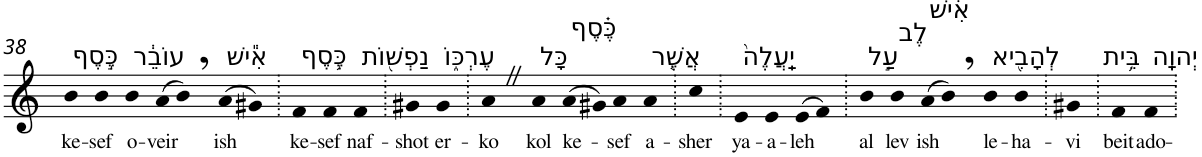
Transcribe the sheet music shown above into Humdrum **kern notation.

**kern	**text
*part1	*part1
*staff1	*staff1
*I"Piano	*
*I'Pno	*
!!LO:PB:g=z
*clefG2	*
*k[]	*
=38	=38
!LO:TX:a:t=כֶּ֣סֶף	!
!	!LO:LY:b
4b	ke-
!	!LO:LY:b
4b	-sef
!LO:TX:a:t=עוֹבֵ֔ר	!
!	!LO:LY:b
4b	o-
!	!LO:LY:b
(>8a	-veir
8b,)	.
!LO:TX:a:t=אִ֕ישׁ	!
!	!LO:LY:b
(>8a	ish
8g#X)	.
=39.	=39.
!LO:TX:a:t=כֶּ֥סֶף	!
!	!LO:LY:b
4f	ke-
!	!LO:LY:b
4f	-sef
!LO:TX:a:t=נַפְשׁ֖וֹת	!
!	!LO:LY:b
4f	naf-
=40.	=40.
!	!LO:LY:b
4g#X	-shot
!LO:TX:a:t=עֶרְכּ֑וֹ	!
!	!LO:LY:b
4g#	er-
=41.	=41.
!	!LO:LY:b
4aZ	-ko
!LO:TX:a:t=כָּל	!
!	!LO:LY:b
4a	kol
!LO:TX:a:t=כֶּ֗סֶף	!
!	!LO:LY:b
(>8a	ke-
8g#X)	.
!	!LO:LY:b
4a	-sef
!LO:TX:a:t=אֲשֶׁ֤ר	!
!	!LO:LY:b
4a	a-
=42.	=42.
!	!LO:LY:b
4cc	-sher
=43.	=43.
!LO:TX:a:t=יַֽעֲלֶה֙	!
!	!LO:LY:b
4e	ya-
!	!LO:LY:b
4e	-a-
!	!LO:LY:b
(>8e	-leh
8f)	.
=44.	=44.
!LO:TX:a:t=עַ֣ל	!
!	!LO:LY:b
4b	al
!LO:TX:a:t=לֶב	!
!	!LO:LY:b
4b	lev
!LO:TX:a:t=אִ֔ישׁ	!
!	!LO:LY:b
(>8a	ish
8b,)	.
!LO:TX:a:t=לְהָבִ֖יא	!
!	!LO:LY:b
4b	le-
!	!LO:LY:b
4b	-ha-
=45.	=45.
!	!LO:LY:b
4g#X	-vi
=46.	=46.
!LO:TX:a:t=בֵּ֥ית	!
!	!LO:LY:b
4f	beit
!LO:TX:a:t=יְהוָֽה	!
!	!LO:LY:b
4f	ado-
=.	=.
*-	*-
